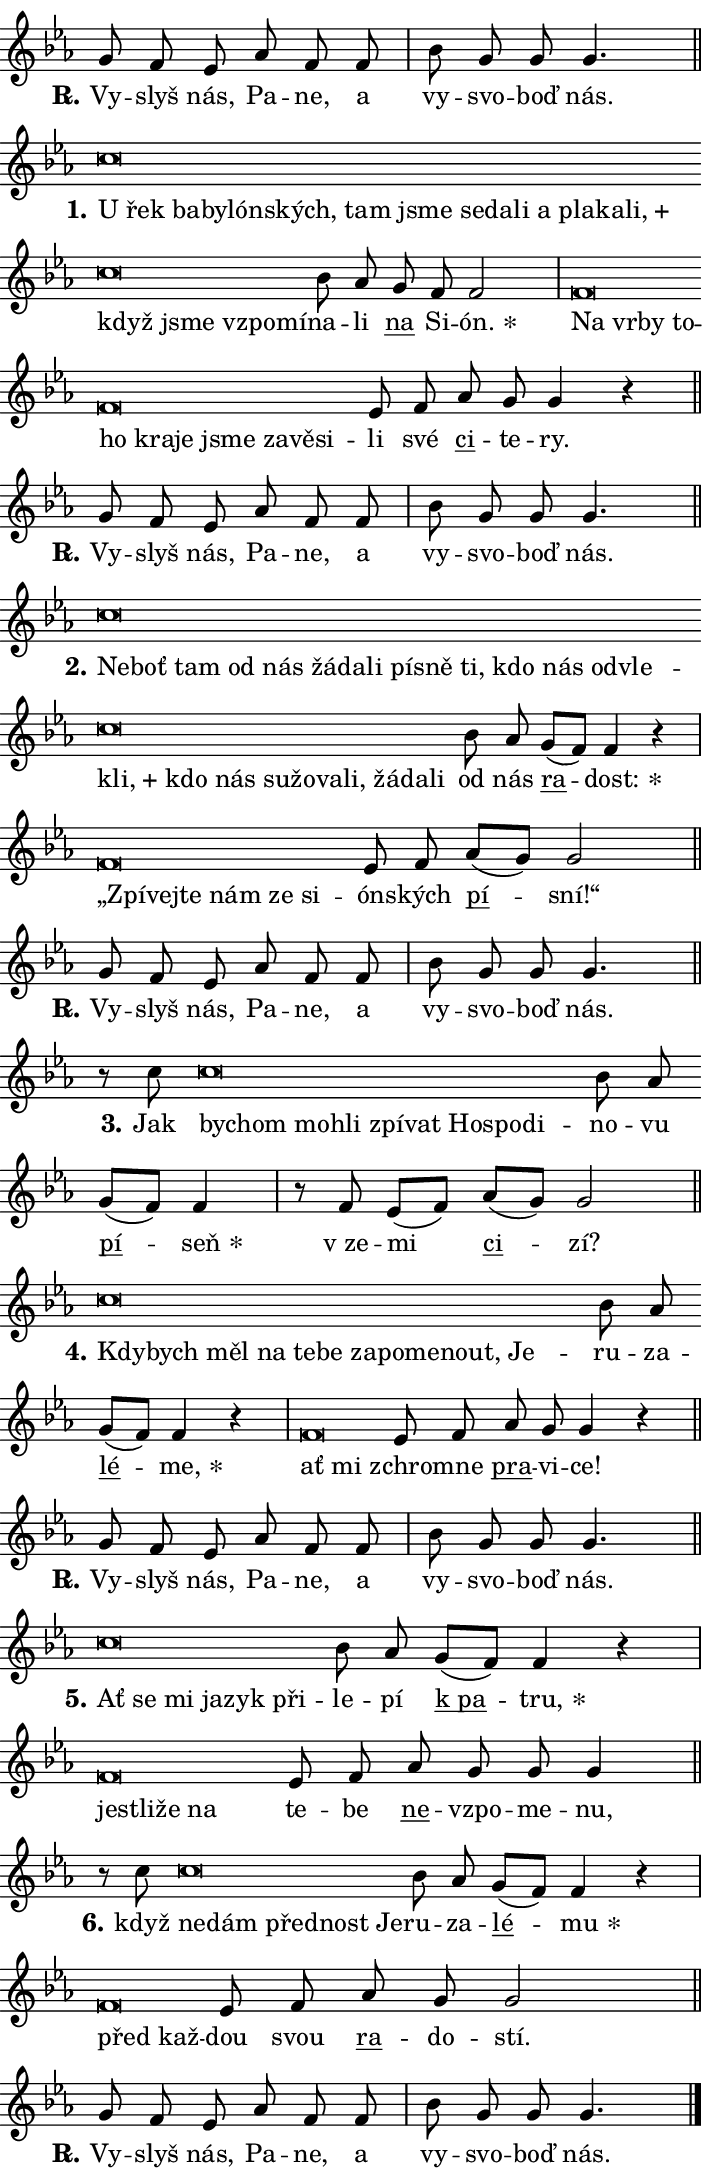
\version "2.24.0"
\header { tagline = "" }
\paper {
  indent = 0\cm
  top-margin = 0\cm
  right-margin = 0.13\cm % to fit lyric hyphens
  bottom-margin = 0\cm
  left-margin = 0\cm
  paper-width = 12\cm
  page-breaking = #ly:one-page-breaking
  system-system-spacing.basic-distance = #11
  score-system-spacing.basic-distance = #11
  ragged-last = ##f
}


%% Author: Thomas Morley
%% https://lists.gnu.org/archive/html/lilypond-user/2020-05/msg00002.html
#(define (line-position grob)
"Returns position of @var[grob} in current system:
   @code{'start}, if at first time-step
   @code{'end}, if at last time-step
   @code{'middle} otherwise
"
  (let* ((col (ly:item-get-column grob))
         (ln (ly:grob-object col 'left-neighbor))
         (rn (ly:grob-object col 'right-neighbor))
         (col-to-check-left (if (ly:grob? ln) ln col))
         (col-to-check-right (if (ly:grob? rn) rn col))
         (break-dir-left
           (and
             (ly:grob-property col-to-check-left 'non-musical #f)
             (ly:item-break-dir col-to-check-left)))
         (break-dir-right
           (and
             (ly:grob-property col-to-check-right 'non-musical #f)
             (ly:item-break-dir col-to-check-right))))
        (cond ((eqv? 1 break-dir-left) 'start)
              ((eqv? -1 break-dir-right) 'end)
              (else 'middle))))

#(define (tranparent-at-line-position vctor)
  (lambda (grob)
  "Relying on @code{line-position} select the relevant enry from @var{vctor}.
Used to determine transparency,"
    (case (line-position grob)
      ((end) (not (vector-ref vctor 0)))
      ((middle) (not (vector-ref vctor 1)))
      ((start) (not (vector-ref vctor 2))))))

noteHeadBreakVisibility =
#(define-music-function (break-visibility)(vector?)
"Makes @code{NoteHead}s transparent relying on @var{break-visibility}"
#{
  \override NoteHead.transparent =
    #(tranparent-at-line-position break-visibility)
#})

#(define delete-ledgers-for-transparent-note-heads
  (lambda (grob)
    "Reads whether a @code{NoteHead} is transparent.
If so this @code{NoteHead} is removed from @code{'note-heads} from
@var{grob}, which is supposed to be @code{LedgerLineSpanner}.
As a result ledgers are not printed for this @code{NoteHead}"
    (let* ((nhds-array (ly:grob-object grob 'note-heads))
           (nhds-list
             (if (ly:grob-array? nhds-array)
                 (ly:grob-array->list nhds-array)
                 '()))
           ;; Relies on the transparent-property being done before
           ;; Staff.LedgerLineSpanner.after-line-breaking is executed.
           ;; This is fragile ...
           (to-keep
             (remove
               (lambda (nhd)
                 (ly:grob-property nhd 'transparent #f))
               nhds-list)))
      ;; TODO find a better method to iterate over grob-arrays, similiar
      ;; to filter/remove etc for lists
      ;; For now rebuilt from scratch
      (set! (ly:grob-object grob 'note-heads)  '())
      (for-each
        (lambda (nhd)
          (ly:pointer-group-interface::add-grob grob 'note-heads nhd))
        to-keep))))

squashNotes = {
  \override NoteHead.X-extent = #'(-0.2 . 0.2)
  \override NoteHead.Y-extent = #'(-0.75 . 0)
  \override NoteHead.stencil =
    #(lambda (grob)
       (let ((pos (ly:grob-property grob 'staff-position)))
         (begin
           (if (< pos -7) (display "ERROR: Lower brevis then expected\n") (display ""))
           (if (<= pos -6) ly:text-interface::print ly:note-head::print))))
}
unSquashNotes = {
  \revert NoteHead.X-extent
  \revert NoteHead.Y-extent
  \revert NoteHead.stencil
}

hideNotes = \noteHeadBreakVisibility #begin-of-line-visible
unHideNotes = \noteHeadBreakVisibility #all-visible

% work-around for resetting accidentals
% https://lilypond.org/doc/v2.23/Documentation/notation/displaying-rhythms#unmetered-music
cadenzaMeasure = {
  \cadenzaOff
  \partial 1024 s1024
  \cadenzaOn
}

#(define-markup-command (accent layout props text) (markup?)
  "Underline accented syllable"
  (interpret-markup layout props
    #{\markup \override #'(offset . 4.3) \underline { #text }#}))

responsum = \markup \concat {
  "R" \hspace #-1.05 \path #0.1 #'((moveto 0 0.07) (lineto 0.9 0.8)) \hspace #0.05 "."
}

spaceSize = #0.6828661417322834 % exact space size for TeX Gyre Schola

\layout {
  \context {
    \Staff
    \remove "Time_signature_engraver"
    \override LedgerLineSpanner.after-line-breaking = #delete-ledgers-for-transparent-note-heads
  }
  \context {
    \Lyrics {
      \override LyricSpace.minimum-distance = \spaceSize
      \override LyricText.font-name = #"TeX Gyre Schola"
      \override LyricText.font-size = 1
      \override StanzaNumber.font-name = #"TeX Gyre Schola Bold"
      \override StanzaNumber.font-size = 1
    }
  }
  \context {
    \Score 
    \override NoteHead.text =
      #(lambda (grob) 
        (let ((pos (ly:grob-property grob 'staff-position)))
          #{\markup {
            \combine
              \halign #-0.55 \raise #(if (= pos -6) 0 0.5) \override #'(thickness . 2) \draw-line #'(3.2 . 0)
              \musicglyph "noteheads.sM1"
          }#}))
  }
}

% magnetic-lyrics.ily
%
%   written by
%     Jean Abou Samra <jean@abou-samra.fr>
%     Werner Lemberg <wl@gnu.org>
%
%   adapted by
%     Jiri Hon <jiri.hon@gmail.com>
%
% Version 2022-Apr-15

% https://www.mail-archive.com/lilypond-user@gnu.org/msg149350.html

#(define (Left_hyphen_pointer_engraver context)
   "Collect syllable-hyphen-syllable occurrences in lyrics and store
them in properties.  This engraver only looks to the left.  For
example, if the lyrics input is @code{foo -- bar}, it does the
following.

@itemize @bullet
@item
Set the @code{text} property of the @code{LyricHyphen} grob between
@q{foo} and @q{bar} to @code{foo}.

@item
Set the @code{left-hyphen} property of the @code{LyricText} grob with
text @q{foo} to the @code{LyricHyphen} grob between @q{foo} and
@q{bar}.
@end itemize

Use this auxiliary engraver in combination with the
@code{lyric-@/text::@/apply-@/magnetic-@/offset!} hook."
   (let ((hyphen #f)
         (text #f))
     (make-engraver
      (acknowledgers
       ((lyric-syllable-interface engraver grob source-engraver)
        (set! text grob)))
      (end-acknowledgers
       ((lyric-hyphen-interface engraver grob source-engraver)
        ;(when (not (grob::has-interface grob 'lyric-space-interface))
          (set! hyphen grob)));)
      ((stop-translation-timestep engraver)
       (when (and text hyphen)
         (ly:grob-set-object! text 'left-hyphen hyphen))
       (set! text #f)
       (set! hyphen #f)))))

#(define (lyric-text::apply-magnetic-offset! grob)
   "If the space between two syllables is less than the value in
property @code{LyricText@/.details@/.squash-threshold}, move the right
syllable to the left so that it gets concatenated with the left
syllable.

Use this function as a hook for
@code{LyricText@/.after-@/line-@/breaking} if the
@code{Left_@/hyphen_@/pointer_@/engraver} is active."
   (let ((hyphen (ly:grob-object grob 'left-hyphen #f)))
     (when hyphen
       (let ((left-text (ly:spanner-bound hyphen LEFT)))
         (when (grob::has-interface left-text 'lyric-syllable-interface)
           (let* ((common (ly:grob-common-refpoint grob left-text X))
                  (this-x-ext (ly:grob-extent grob common X))
                  (left-x-ext
                   (begin
                     ;; Trigger magnetism for left-text.
                     (ly:grob-property left-text 'after-line-breaking)
                     (ly:grob-extent left-text common X)))
                  ;; `delta` is the gap width between two syllables.
                  (delta (- (interval-start this-x-ext)
                            (interval-end left-x-ext)))
                  (details (ly:grob-property grob 'details))
                  (threshold (assoc-get 'squash-threshold details 0.2)))
             (when (< delta threshold)
               (let* (;; We have to manipulate the input text so that
                      ;; ligatures crossing syllable boundaries are not
                      ;; disabled.  For languages based on the Latin
                      ;; script this is essentially a beautification.
                      ;; However, for non-Western scripts it can be a
                      ;; necessity.
                      (lt (ly:grob-property left-text 'text))
                      (rt (ly:grob-property grob 'text))
                      (is-space (grob::has-interface hyphen 'lyric-space-interface))
                      (space (if is-space " " ""))
                      (extra-delta (if is-space spaceSize 0))
                      ;; Append new syllable.
                      (ltrt-space (if (and (string? lt) (string? rt))
                                (string-append lt space rt)
                                (make-concat-markup (list lt space rt))))
                      ;; Right-align `ltrt` to the right side.
                      (ltrt-space-markup (grob-interpret-markup
                               grob
                               (make-translate-markup
                                (cons (interval-length this-x-ext) 0)
                                (make-right-align-markup ltrt-space)))))
                 (begin
                   ;; Don't print `left-text`.
                   (ly:grob-set-property! left-text 'stencil #f)
                   ;; Set text and stencil (which holds all collected
                   ;; syllables so far) and shift it to the left.
                   (ly:grob-set-property! grob 'text ltrt-space)
                   (ly:grob-set-property! grob 'stencil ltrt-space-markup)
                   (ly:grob-translate-axis! grob (- (- delta extra-delta)) X))))))))))


#(define (lyric-hyphen::displace-bounds-first grob)
   ;; Make very sure this callback isn't triggered too early.
   (let ((left (ly:spanner-bound grob LEFT))
         (right (ly:spanner-bound grob RIGHT)))
     (ly:grob-property left 'after-line-breaking)
     (ly:grob-property right 'after-line-breaking)
     (ly:lyric-hyphen::print grob)))

squashThreshold = #0.4

\layout {
  \context {
    \Lyrics
    \consists #Left_hyphen_pointer_engraver
    \override LyricText.after-line-breaking =
      #lyric-text::apply-magnetic-offset!
    \override LyricHyphen.stencil = #lyric-hyphen::displace-bounds-first
    \override LyricText.details.squash-threshold = \squashThreshold
    \override LyricHyphen.minimum-distance = 0
    \override LyricHyphen.minimum-length = \squashThreshold
  }
}

squashText = \override LyricText.details.squash-threshold = 9999
unSquashText = \override LyricText.details.squash-threshold = \squashThreshold

leftText = \override LyricText.self-alignment-X = #LEFT
unLeftText = \revert LyricText.self-alignment-X

starOffset = #(lambda (grob) 
                (let ((x_offset (ly:self-alignment-interface::aligned-on-x-parent grob)))
                  (if (= x_offset 0) 0 (+ x_offset 1.2))))

star = #(define-music-function (syllable)(string?)
"Append star separator at the end of a syllable"
#{
  \once \override LyricText.X-offset = #starOffset
  \lyricmode { \markup {
    #syllable
    \override #'((font-name . "TeX Gyre Schola Bold")) \hspace #0.2 \lower #0.65 \larger "*"
  } }
#})

starAccent = #(define-music-function (syllable)(string?)
"Append star separator at the end of a syllable and make accent"
#{
  \once \override LyricText.X-offset = #starOffset
  \lyricmode { \markup {
    \accent #syllable
    \override #'((font-name . "TeX Gyre Schola Bold")) \hspace #0.2 \lower #0.65 \larger "*"
  } }
#})

breath = #(define-music-function (syllable)(string?)
"Append breathing indicator at the end of a syllable"
#{
  \lyricmode { \markup { #syllable "+" } }
#})

optionalBreath = #(define-music-function (syllable)(string?)
"Append optional breathing indicator at the end of a syllable"
#{
  \lyricmode { \markup { #syllable "(+)" } }
#})


\score {
    <<
        \new Voice = "melody" { \cadenzaOn \key es \major \relative { g'8 f es as f f \cadenzaMeasure \bar "|" bes g g g4. \cadenzaMeasure \bar "||" \break } }
        \new Lyrics \lyricsto "melody" { \lyricmode { \set stanza = \responsum
Vy -- slyš nás, Pa -- ne, a vy -- svo -- boď nás. } }
    >>
    \layout {}
}

\score {
    <<
        \new Voice = "melody" { \cadenzaOn \key es \major \relative { \squashNotes c''\breve*1/16 \hideNotes \breve*1/16 \bar "" \breve*1/16 \bar "" \breve*1/16 \bar "" \breve*1/16 \bar "" \breve*1/16 \bar "" \breve*1/16 \bar "" \breve*1/16 \bar "" \breve*1/16 \bar "" \breve*1/16 \bar "" \breve*1/16 \bar "" \breve*1/16 \bar "" \breve*1/16 \bar "" \breve*1/16 \bar "" \breve*1/16 \bar "" \breve*1/16 \bar "" \breve*1/16 \bar "" \breve*1/16 \breve*1/16 \bar "" \unHideNotes \unSquashNotes bes8 as \bar "" g f f2 \cadenzaMeasure \bar "|" \squashNotes f\breve*1/16 \hideNotes \breve*1/16 \bar "" \breve*1/16 \bar "" \breve*1/16 \bar "" \breve*1/16 \bar "" \breve*1/16 \bar "" \breve*1/16 \bar "" \breve*1/16 \bar "" \breve*1/16 \bar "" \breve*1/16 \breve*1/16 \bar "" \unHideNotes \unSquashNotes es8 f \bar "" as g g4 r \cadenzaMeasure \bar "||" \break } }
        \new Lyrics \lyricsto "melody" { \lyricmode { \set stanza = "1."
\leftText U \squashText řek ba -- by -- lón -- ských, tam jsme se -- da -- li a pla -- ka -- \breath "li," když jsme vzpo -- mí -- \unLeftText \unSquashText na -- li \markup \accent na Si -- \star ón. \leftText Na \squashText vr -- by to -- ho kra -- je jsme za -- vě -- si -- \unLeftText \unSquashText li své \markup \accent ci -- te -- ry. } }
    >>
    \layout {}
}

\score {
    <<
        \new Voice = "melody" { \cadenzaOn \key es \major \relative { g'8 f es as f f \cadenzaMeasure \bar "|" bes g g g4. \cadenzaMeasure \bar "||" \break } }
        \new Lyrics \lyricsto "melody" { \lyricmode { \set stanza = \responsum
Vy -- slyš nás, Pa -- ne, a vy -- svo -- boď nás. } }
    >>
    \layout {}
}

\score {
    <<
        \new Voice = "melody" { \cadenzaOn \key es \major \relative { \squashNotes c''\breve*1/16 \hideNotes \breve*1/16 \bar "" \breve*1/16 \bar "" \breve*1/16 \bar "" \breve*1/16 \bar "" \breve*1/16 \bar "" \breve*1/16 \bar "" \breve*1/16 \bar "" \breve*1/16 \bar "" \breve*1/16 \bar "" \breve*1/16 \bar "" \breve*1/16 \bar "" \breve*1/16 \bar "" \breve*1/16 \bar "" \breve*1/16 \bar "" \breve*1/16 \bar "" \breve*1/16 \bar "" \breve*1/16 \bar "" \breve*1/16 \bar "" \breve*1/16 \bar "" \breve*1/16 \bar "" \breve*1/16 \bar "" \breve*1/16 \bar "" \breve*1/16 \breve*1/16 \bar "" \unHideNotes \unSquashNotes bes8 as \bar "" g[( f)] f4 r \cadenzaMeasure \bar "|" \squashNotes f\breve*1/16 \hideNotes \breve*1/16 \bar "" \breve*1/16 \bar "" \breve*1/16 \bar "" \breve*1/16 \breve*1/16 \bar "" \unHideNotes \unSquashNotes es8 f \bar "" as[( g)] g2 \cadenzaMeasure \bar "||" \break } }
        \new Lyrics \lyricsto "melody" { \lyricmode { \set stanza = "2."
\leftText Ne -- \squashText boť tam od nás žá -- da -- li pí -- sně ti, kdo nás od -- vle -- \breath "kli," kdo nás su -- žo -- va -- li, žá -- da -- li \unLeftText \unSquashText od nás \markup \accent ra -- \star dost: \leftText „Zpí -- \squashText vej -- te nám ze si -- \unLeftText \unSquashText ón -- ských \markup \accent pí -- sní!“ } }
    >>
    \layout {}
}

\score {
    <<
        \new Voice = "melody" { \cadenzaOn \key es \major \relative { g'8 f es as f f \cadenzaMeasure \bar "|" bes g g g4. \cadenzaMeasure \bar "||" \break } }
        \new Lyrics \lyricsto "melody" { \lyricmode { \set stanza = \responsum
Vy -- slyš nás, Pa -- ne, a vy -- svo -- boď nás. } }
    >>
    \layout {}
}

\score {
    <<
        \new Voice = "melody" { \cadenzaOn \key es \major \relative { r8 c'' \squashNotes c\breve*1/16 \hideNotes \breve*1/16 \bar "" \breve*1/16 \bar "" \breve*1/16 \bar "" \breve*1/16 \bar "" \breve*1/16 \bar "" \breve*1/16 \bar "" \breve*1/16 \breve*1/16 \bar "" \unHideNotes \unSquashNotes bes8 as \bar "" g[( f)] f4 \cadenzaMeasure \bar "|" r8 f es8[( f)] \bar "" as[( g)] g2 \cadenzaMeasure \bar "||" \break } }
        \new Lyrics \lyricsto "melody" { \lyricmode { \set stanza = "3."
Jak \leftText by -- \squashText chom mo -- hli zpí -- vat Ho -- spo -- di -- \unLeftText \unSquashText no -- vu \markup \accent pí -- \star seň "v ze" -- mi \markup \accent ci -- zí? } }
    >>
    \layout {}
}

\score {
    <<
        \new Voice = "melody" { \cadenzaOn \key es \major \relative { \squashNotes c''\breve*1/16 \hideNotes \breve*1/16 \bar "" \breve*1/16 \bar "" \breve*1/16 \bar "" \breve*1/16 \bar "" \breve*1/16 \bar "" \breve*1/16 \bar "" \breve*1/16 \bar "" \breve*1/16 \bar "" \breve*1/16 \breve*1/16 \bar "" \unHideNotes \unSquashNotes bes8 as \bar "" g[( f)] f4 r \cadenzaMeasure \bar "|" \squashNotes f\breve*1/16 \hideNotes \breve*1/16 \bar "" \unHideNotes \unSquashNotes es8 f \bar "" as g g4 r \cadenzaMeasure \bar "||" \break } }
        \new Lyrics \lyricsto "melody" { \lyricmode { \set stanza = "4."
\leftText Kdy -- \squashText bych měl na te -- be za -- po -- me -- nout, Je -- \unLeftText \unSquashText ru -- za -- \markup \accent lé -- \star me, \leftText ať \squashText mi \unLeftText \unSquashText zchro -- mne \markup \accent pra -- vi -- ce! } }
    >>
    \layout {}
}

\score {
    <<
        \new Voice = "melody" { \cadenzaOn \key es \major \relative { g'8 f es as f f \cadenzaMeasure \bar "|" bes g g g4. \cadenzaMeasure \bar "||" \break } }
        \new Lyrics \lyricsto "melody" { \lyricmode { \set stanza = \responsum
Vy -- slyš nás, Pa -- ne, a vy -- svo -- boď nás. } }
    >>
    \layout {}
}

\score {
    <<
        \new Voice = "melody" { \cadenzaOn \key es \major \relative { \squashNotes c''\breve*1/16 \hideNotes \breve*1/16 \bar "" \breve*1/16 \bar "" \breve*1/16 \bar "" \breve*1/16 \breve*1/16 \bar "" \unHideNotes \unSquashNotes bes8 as \bar "" g[( f)] f4 r \cadenzaMeasure \bar "|" \squashNotes f\breve*1/16 \hideNotes \breve*1/16 \bar "" \breve*1/16 \breve*1/16 \bar "" \unHideNotes \unSquashNotes es8 f \bar "" as g g g4 \cadenzaMeasure \bar "||" \break } }
        \new Lyrics \lyricsto "melody" { \lyricmode { \set stanza = "5."
\leftText Ať \squashText se mi ja -- zyk při -- \unLeftText \unSquashText le -- pí \markup \accent "k pa" -- \star tru, \leftText je -- \squashText stli -- že na \unLeftText \unSquashText te -- be \markup \accent ne -- vzpo -- me -- nu, } }
    >>
    \layout {}
}

\score {
    <<
        \new Voice = "melody" { \cadenzaOn \key es \major \relative { r8 c'' \squashNotes c\breve*1/16 \hideNotes \breve*1/16 \bar "" \breve*1/16 \bar "" \breve*1/16 \breve*1/16 \bar "" \unHideNotes \unSquashNotes bes8 as \bar "" g[( f)] f4 r \cadenzaMeasure \bar "|" \squashNotes f\breve*1/16 \hideNotes \breve*1/16 \bar "" \unHideNotes \unSquashNotes es8 f \bar "" as g g2 \cadenzaMeasure \bar "||" \break } }
        \new Lyrics \lyricsto "melody" { \lyricmode { \set stanza = "6."
když \leftText ne -- \squashText dám před -- nost Je -- \unLeftText \unSquashText ru -- za -- \markup \accent lé -- \star mu \leftText před \squashText kaž -- \unLeftText \unSquashText dou svou \markup \accent ra -- do -- stí. } }
    >>
    \layout {}
}

\score {
    <<
        \new Voice = "melody" { \cadenzaOn \key es \major \relative { g'8 f es as f f \cadenzaMeasure \bar "|" bes g g g4. \cadenzaMeasure \bar "||" \break } \bar "|." }
        \new Lyrics \lyricsto "melody" { \lyricmode { \set stanza = \responsum
Vy -- slyš nás, Pa -- ne, a vy -- svo -- boď nás. } }
    >>
    \layout {}
}
